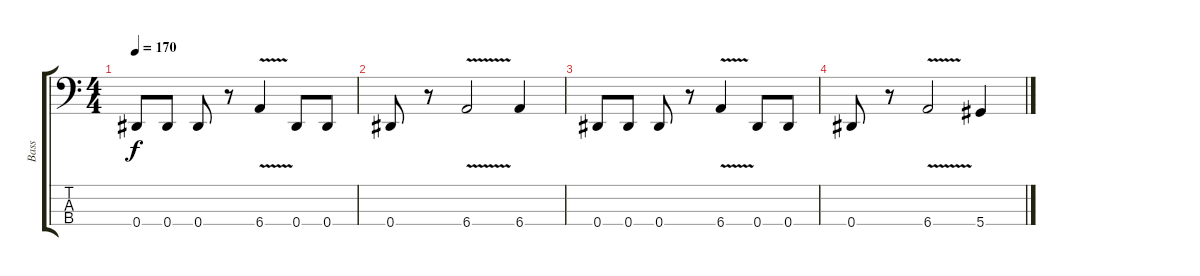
\track ("Bass" "Bass") {instrument electricbassfinger}
\staff {score tabs}
\tuning (Gb2 Db2 Ab1 Eb1) {hide}
\ts (4 4)
\tempo 170
\clef f4
\ks c
0.4.8{dy f} 0.4.8 0.4.8 r.8 6.4{v}.4 0.4.8 0.4.8 |
0.4.8 r.8 6.4{v}.2 6.4.4 |
0.4.8 0.4.8 0.4.8 r.8 6.4{v}.4 0.4.8 0.4.8 |
0.4.8 r.8 6.4{v}.2 5.4.4
